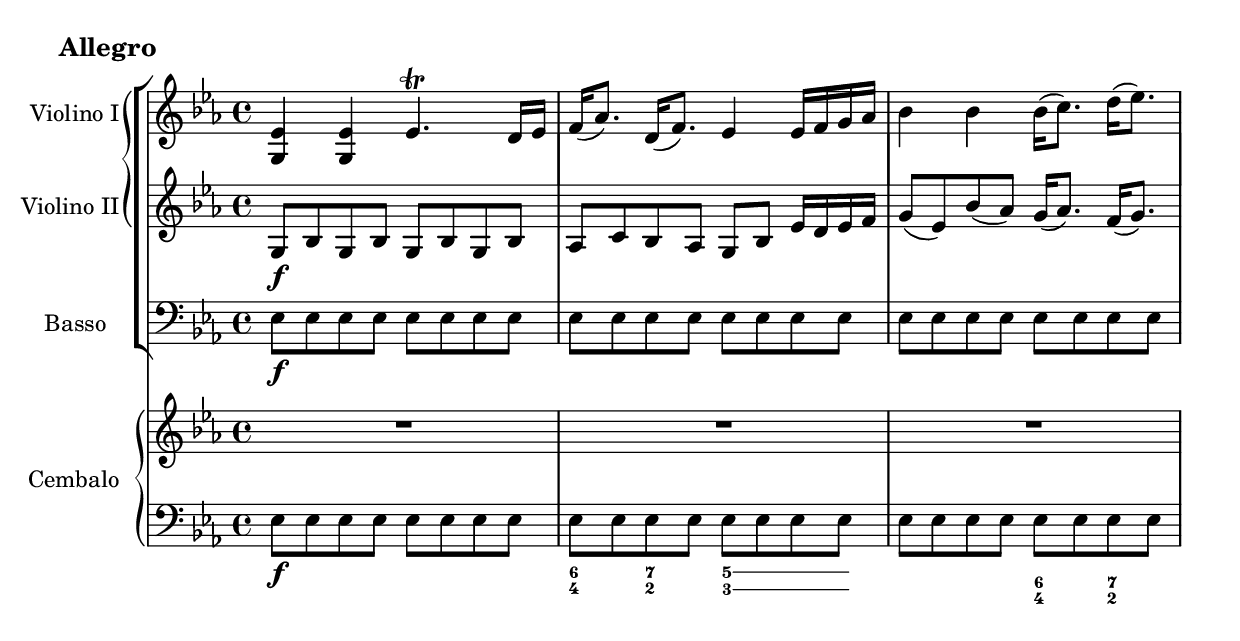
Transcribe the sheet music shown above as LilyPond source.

\version "2.22.2"
%{ \include "../../stylesheets/incipit.ly" %}
\include "../../stylesheets/typography.ly"

\paper {
  page-breaking = #ly:one-page-breaking
}
\layout {
  ragged-right = ##f
}

global = {
  \time 4/4
  \key es \major
}

violinoI = \new Voice {
  \relative c'' {
    \clef "treble"
    <g, es'>4 <g es'> es'4. \trill d16 es |
    f16 ( as8. ) d,16 ( f8. ) es4 es16 f g as |
    bes4 bes bes16 ( c8. ) d16 ( es8. ) |
  }
}

violinoII = \new Voice {
  \relative c'' {
    \clef "treble"
    g,8 \f bes g bes g bes g bes |
    as8 c bes as g bes es16 d es f |
    g8 ( es ) bes' ( as ) g16 ( as8. ) f16 ( g8. ) |
  }
}

basso = \new Voice {
  \relative c' {
    \clef "bass"
    es,8 \f es es es \repeat unfold 4 es |
    \repeat unfold 8 es |
    \repeat unfold 8 es |
  }
}

cembaloUp = \new Voice {
  \relative c' {
    \clef "treble"
    R1 |
    R1 |
    R1 |
  }
}

cembaloDown = \new Voice {
  \relative c {
    \clef "bass"
    es8 \f es es es \repeat unfold 4 es |
    << { \repeat unfold 8 es } \figures { \bassFigureExtendersOn <6 4>8 <_> <7 2> <_> <5 3> <5 3> <5 3> <5 3> } >> |
    << { \repeat unfold 8 es } \figures { <_>2 <6 4>8 <_> <7 2> <_> } >> |
  }
}

\score {
  \header {
    piece = "Allegro"
  }
  <<
    \new StaffGroup <<
      \new GrandStaff <<
        \new Staff \with { instrumentName = "Violino I" } << \global \violinoI >>
        \new Staff \with { instrumentName = "Violino II" } << \global \violinoII >>
      >>
      \new Staff \with { instrumentName = "Basso" } << \global \basso >>
    >>
    \new PianoStaff \with { instrumentName = "Cembalo" } <<
      \new Staff = "up" << \global \cembaloUp >>
      \new Staff = "down" << \global \cembaloDown >>
    >>
  >>
}
